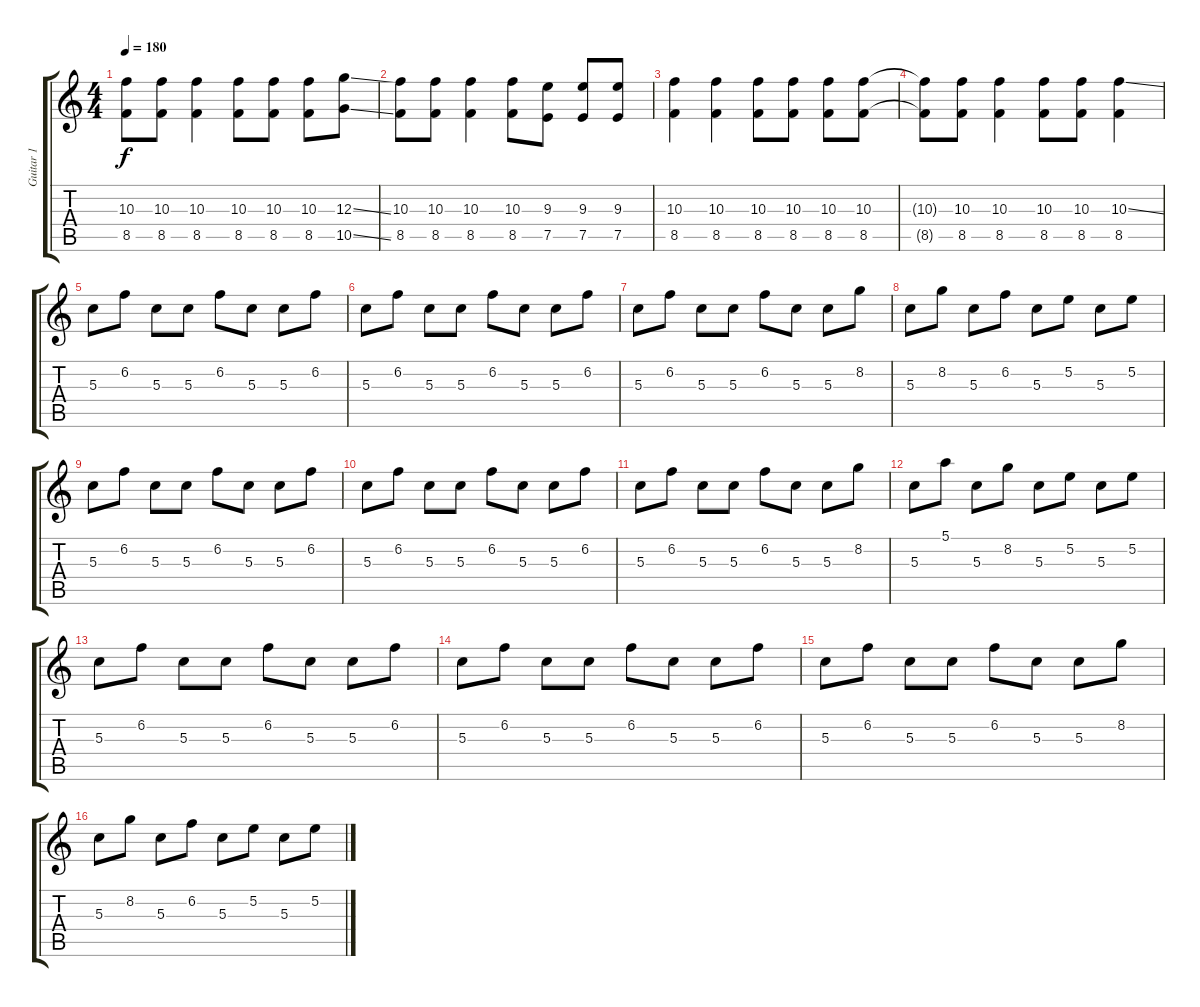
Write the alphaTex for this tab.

\track ("Guitar 1" "Guitar 1") {instrument overdrivenguitar}
\staff {score tabs}
\tuning (E4 B3 G3 D3 A2 E2) {hide}
\ts (4 4)
\tempo 180
\clef g2
\ks c
(10.3 8.5).8{dy f} (10.3 8.5).8 (10.3 8.5).4 (10.3 8.5).8 (10.3 8.5).8 (10.3 8.5).8 (12.3{ss} 10.5{ss}).8 |
(10.3 8.5).8 (10.3 8.5).8 (10.3 8.5).4 (10.3 8.5).8 (9.3 7.5).8 (9.3 7.5).8 (9.3 7.5).8 |
(10.3 8.5).4 (10.3 8.5).4 (10.3 8.5).8 (10.3 8.5).8 (10.3 8.5).8 (10.3 8.5).8 |
(10.3{t} 8.5{t}).8 (10.3 8.5).8 (10.3 8.5).4 (10.3 8.5).8 (10.3 8.5).8 (10.3{ss} 8.5).4 |
5.3.8 6.2.8 5.3.8 5.3.8 6.2.8 5.3.8 5.3.8 6.2.8 |
5.3.8 6.2.8 5.3.8 5.3.8 6.2.8 5.3.8 5.3.8 6.2.8 |
5.3.8 6.2.8 5.3.8 5.3.8 6.2.8 5.3.8 5.3.8 8.2.8 |
5.3.8 8.2.8 5.3.8 6.2.8 5.3.8 5.2.8 5.3.8 5.2.8 |
5.3.8 6.2.8 5.3.8 5.3.8 6.2.8 5.3.8 5.3.8 6.2.8 |
5.3.8 6.2.8 5.3.8 5.3.8 6.2.8 5.3.8 5.3.8 6.2.8 |
5.3.8 6.2.8 5.3.8 5.3.8 6.2.8 5.3.8 5.3.8 8.2.8 |
5.3.8 5.1.8 5.3.8 8.2.8 5.3.8 5.2.8 5.3.8 5.2.8 |
5.3.8 6.2.8 5.3.8 5.3.8 6.2.8 5.3.8 5.3.8 6.2.8 |
5.3.8 6.2.8 5.3.8 5.3.8 6.2.8 5.3.8 5.3.8 6.2.8 |
5.3.8 6.2.8 5.3.8 5.3.8 6.2.8 5.3.8 5.3.8 8.2.8 |
5.3.8 8.2.8 5.3.8 6.2.8 5.3.8 5.2.8 5.3.8 5.2.8
